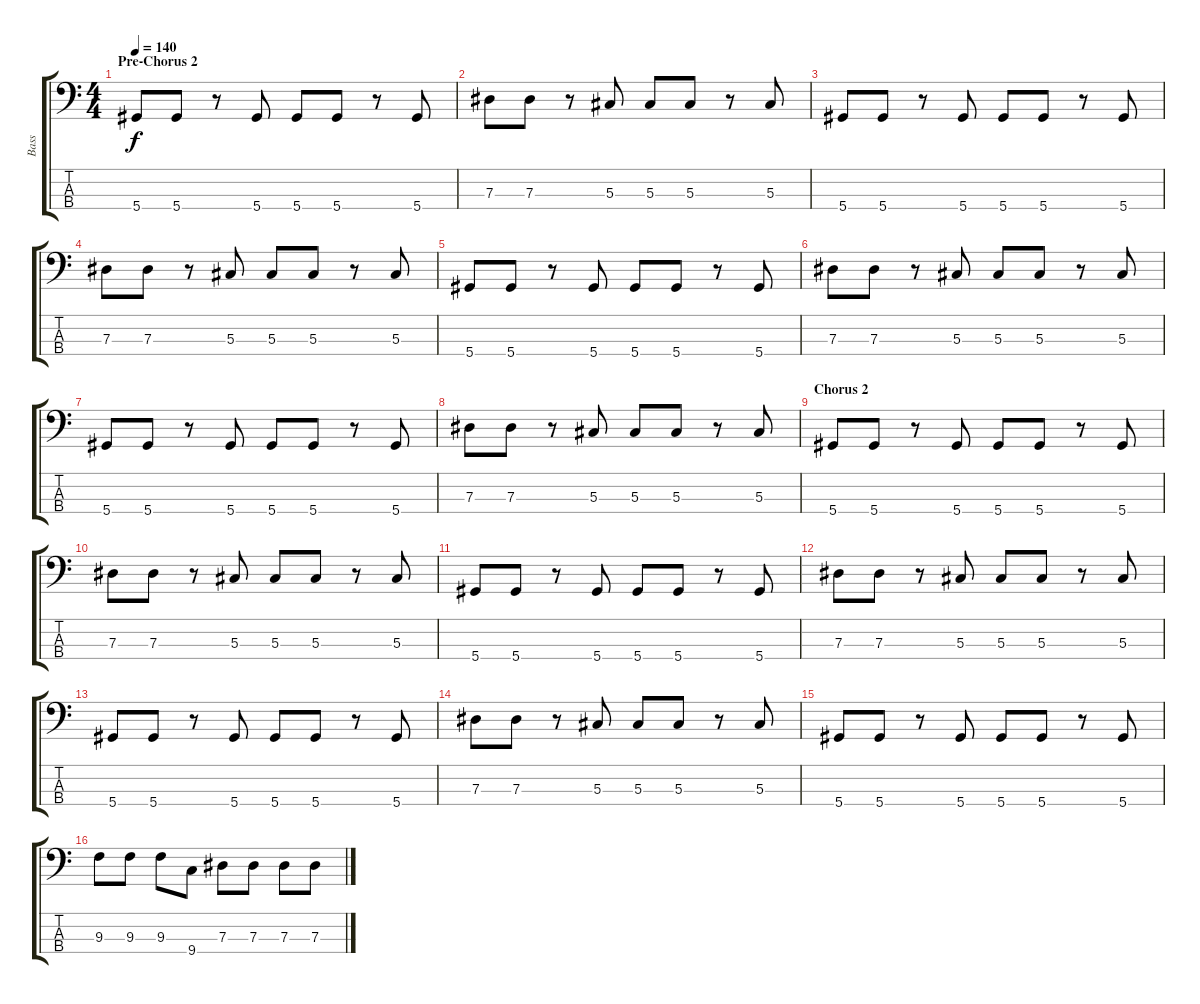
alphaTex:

\track ("Bass" "Bass") {instrument electricbassfinger}
\staff {score tabs}
\tuning (Gb2 Db2 Ab1 Eb1) {hide}
\ts (4 4)
\section ("" "Pre-Chorus 2")
\tempo 140
\clef f4
\ks c
5.4.8{dy f} 5.4.8 r.8 5.4.8 5.4.8 5.4.8 r.8 5.4.8 |
7.3.8 7.3.8 r.8 5.3.8 5.3.8 5.3.8 r.8 5.3.8 |
5.4.8 5.4.8 r.8 5.4.8 5.4.8 5.4.8 r.8 5.4.8 |
7.3.8 7.3.8 r.8 5.3.8 5.3.8 5.3.8 r.8 5.3.8 |
5.4.8 5.4.8 r.8 5.4.8 5.4.8 5.4.8 r.8 5.4.8 |
7.3.8 7.3.8 r.8 5.3.8 5.3.8 5.3.8 r.8 5.3.8 |
5.4.8 5.4.8 r.8 5.4.8 5.4.8 5.4.8 r.8 5.4.8 |
7.3.8 7.3.8 r.8 5.3.8 5.3.8 5.3.8 r.8 5.3.8 |
\section ("" "Chorus 2")
5.4.8 5.4.8 r.8 5.4.8 5.4.8 5.4.8 r.8 5.4.8 |
7.3.8 7.3.8 r.8 5.3.8 5.3.8 5.3.8 r.8 5.3.8 |
5.4.8 5.4.8 r.8 5.4.8 5.4.8 5.4.8 r.8 5.4.8 |
7.3.8 7.3.8 r.8 5.3.8 5.3.8 5.3.8 r.8 5.3.8 |
5.4.8 5.4.8 r.8 5.4.8 5.4.8 5.4.8 r.8 5.4.8 |
7.3.8 7.3.8 r.8 5.3.8 5.3.8 5.3.8 r.8 5.3.8 |
5.4.8 5.4.8 r.8 5.4.8 5.4.8 5.4.8 r.8 5.4.8 |
9.3.8 9.3.8 9.3.8 9.4.8 7.3.8 7.3.8 7.3.8 7.3.8
